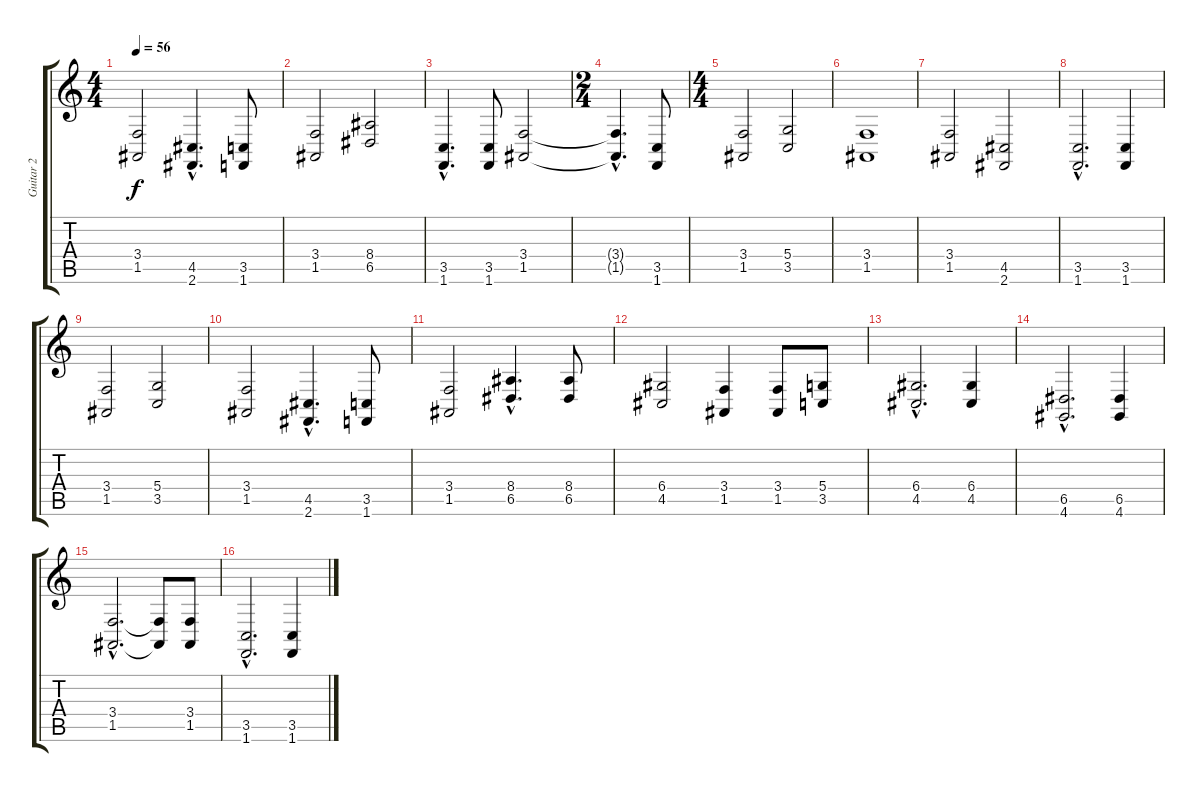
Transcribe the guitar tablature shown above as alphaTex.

\track ("Guitar 2" "Guitar 2") {instrument lead5charang}
\staff {score tabs}
\tuning (E4 B3 G3 D3 A2 E2) {hide}
\ts (4 4)
\tempo 56
\clef g2
\ks c
(3.4 1.5).2{dy f} (4.5{hac} 2.6{hac}).4{d} (3.5 1.6).8 |
(3.4 1.5).2 (8.4 6.5).2 |
(3.5{hac} 1.6{hac}).4{d} (3.5 1.6).8 (3.4 1.5).2 |
\ts (2 4)
(3.4{hac t} 1.5{hac t}).4{d} (3.5 1.6).8 |
\ts (4 4)
(3.4 1.5).2 (5.4 3.5).2 |
(3.4 1.5).1 |
(3.4 1.5).2 (4.5 2.6).2 |
(3.5{hac} 1.6{hac}).2{d} (3.5 1.6).4 |
(3.4 1.5).2 (5.4 3.5).2 |
(3.4 1.5).2 (4.5{hac} 2.6{hac}).4{d} (3.5 1.6).8 |
(3.4 1.5).2 (8.4{hac} 6.5{hac}).4{d} (8.4 6.5).8 |
(6.4 4.5).2 (3.4 1.5).4 (3.4 1.5).8 (5.4 3.5).8 |
(6.4{hac} 4.5{hac}).2{d} (6.4 4.5).4 |
(6.5{hac} 4.6{hac}).2{d} (6.5 4.6).4 |
(3.4{hac} 1.5{hac}).2{d} (3.4{t} 1.5{t}).8 (3.4 1.5).8 |
(3.5{hac} 1.6{hac}).2{d} (3.5 1.6).4
